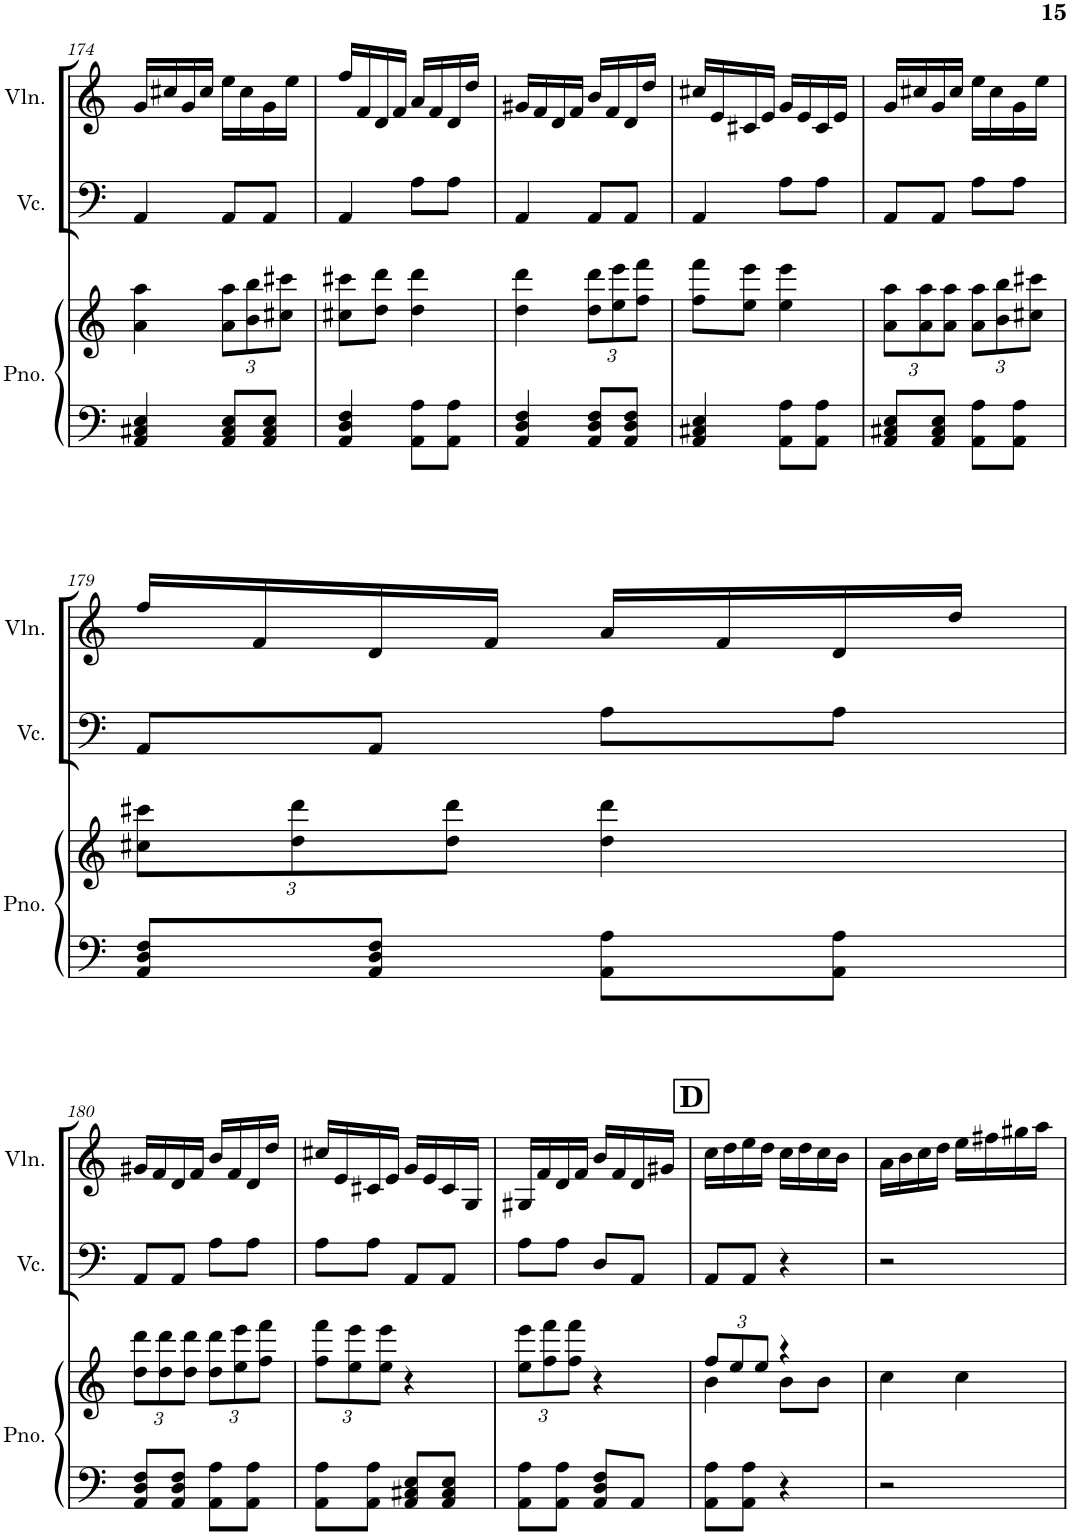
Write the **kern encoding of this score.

**kern	**kern	**kern	**kern
*part3	*part3	*part2	*part1
*staff4	*staff3	*staff2	*staff1
*I"Piano	*	*I"Violoncello	*I"Violin
*I'Pno.	*	*I'Vc.	*I'Vln.
!!LO:PB:g=z
*clefF4	*clefG2	*clefF4	*clefG2
*k[]	*k[]	*k[]	*k[]
*M2/4	*M2/4	*M2/4	*M2/4
=174	=174	=174	=174
4AA/ 4C#X/ 4E/	4a\ 4aa\	4AA/	16g/LL
.	.	.	16cc#X/
.	.	.	16g/
.	.	.	16cc#/JJ
*	*Xbrackettup	*	*
8AA/ 8C#/ 8E/L	12a\ 12aa\L	8AA/L	16ee\LL
.	.	.	16cc#\
.	12b\ 12bb\	.	.
8AA/ 8C#/ 8E/J	.	8AA/J	16g\
.	12cc#X\ 12ccc#X\J	.	.
.	.	.	16ee\JJ
=175	=175	=175	=175
4AA/ 4D/ 4F/	8cc#X\ 8ccc#X\L	4AA/	16ff/LL
.	.	.	16f/
.	8dd\ 8ddd\J	.	16d/
.	.	.	16f/JJ
8AA\ 8A\L	4dd\ 4ddd\	8A\L	16a/LL
.	.	.	16f/
8AA\ 8A\J	.	8A\J	16d/
.	.	.	16dd/JJ
=176	=176	=176	=176
4AA/ 4D/ 4F/	4dd\ 4ddd\	4AA/	16g#X/LL
.	.	.	16f/
.	.	.	16d/
.	.	.	16f/JJ
8AA/ 8D/ 8F/L	12dd\ 12ddd\L	8AA/L	16b/LL
.	.	.	16f/
.	12ee\ 12eee\	.	.
8AA/ 8D/ 8F/J	.	8AA/J	16d/
.	12ff\ 12fff\J	.	.
.	.	.	16dd/JJ
=177	=177	=177	=177
4AA/ 4C#X/ 4E/	8ff\ 8fff\L	4AA/	16cc#X/LL
.	.	.	16e/
.	8ee\ 8eee\J	.	16c#X/
.	.	.	16e/JJ
8AA\ 8A\L	4ee\ 4eee\	8A\L	16g/LL
.	.	.	16e/
8AA\ 8A\J	.	8A\J	16c#/
.	.	.	16e/JJ
=178	=178	=178	=178
8AA/ 8C#X/ 8E/L	12a\ 12aa\L	8AA/L	16g/LL
.	.	.	16cc#X/
.	12a\ 12aa\	.	.
8AA/ 8C#/ 8E/J	.	8AA/J	16g/
.	12a\ 12aa\J	.	.
.	.	.	16cc#/JJ
8AA\ 8A\L	12a\ 12aa\L	8A\L	16ee\LL
.	.	.	16cc#\
.	12b\ 12bb\	.	.
8AA\ 8A\J	.	8A\J	16g\
.	12cc#X\ 12ccc#X\J	.	.
.	.	.	16ee\JJ
!!LO:LB:g=z
=179	=179	=179	=179
8AA/ 8D/ 8F/L	12cc#X\ 12ccc#X\L	8AA/L	16ff/LL
.	.	.	16f/
.	12dd\ 12ddd\	.	.
8AA/ 8D/ 8F/J	.	8AA/J	16d/
.	12dd\ 12ddd\J	.	.
.	.	.	16f/JJ
8AA\ 8A\L	4dd\ 4ddd\	8A\L	16a/LL
.	.	.	16f/
8AA\ 8A\J	.	8A\J	16d/
.	.	.	16dd/JJ
!!LO:LB:g=z
=180	=180	=180	=180
8AA/ 8D/ 8F/L	12dd\ 12ddd\L	8AA/L	16g#X/LL
.	.	.	16f/
.	12dd\ 12ddd\	.	.
8AA/ 8D/ 8F/J	.	8AA/J	16d/
.	12dd\ 12ddd\J	.	.
.	.	.	16f/JJ
8AA\ 8A\L	12dd\ 12ddd\L	8A\L	16b/LL
.	.	.	16f/
.	12ee\ 12eee\	.	.
8AA\ 8A\J	.	8A\J	16d/
.	12ff\ 12fff\J	.	.
.	.	.	16dd/JJ
=181	=181	=181	=181
8AA\ 8A\L	12ff\ 12fff\L	8A\L	16cc#X/LL
.	.	.	16e/
.	12ee\ 12eee\	.	.
8AA\ 8A\J	.	8A\J	16c#X/
.	12ee\ 12eee\J	.	.
.	.	.	16e/JJ
8AA/ 8C#X/ 8E/L	4r	8AA/L	16g/LL
.	.	.	16e/
8AA/ 8C#/ 8E/J	.	8AA/J	16c#/
.	.	.	16G/JJ
=182	=182	=182	=182
8AA\ 8A\L	12ee\ 12eee\L	8A\L	16G#X/LL
.	.	.	16f/
.	12ff\ 12fff\	.	.
8AA\ 8A\J	.	8A\J	16d/
.	12ff\ 12fff\J	.	.
.	.	.	16f/JJ
8AA/ 8D/ 8F/L	4r	8D/L	16b/LL
.	.	.	16f/
8AA/J	.	8AA/J	16d/
.	.	.	16g#X/JJ
!!LO:REH:place=s1:a:B:cj:fs=14:t=D
=183	=183	=183	=183
*	*^	*	*
8AA\ 8A\L	12ff/L	4b\	8AA/L	16cc\LL
.	.	.	.	16dd\
.	12ee/	.	.	.
8AA\ 8A\J	.	.	8AA/J	16ee\
.	12ee/J	.	.	.
.	.	.	.	16dd\JJ
4r	4r	8b\L	4r	16cc\LL
.	.	.	.	16dd\
.	.	8b\J	.	16cc\
.	.	.	.	16b\JJ
*	*v	*v	*	*
=184	=184	=184	=184
2r	4cc\	2r	16a\LL
.	.	.	16b\
.	.	.	16cc\
.	.	.	16dd\JJ
.	4cc\	.	16ee\LL
.	.	.	16ff#X\
.	.	.	16gg#X\
.	.	.	16aa\JJ
=	=	=	=
*-	*-	*-	*-
